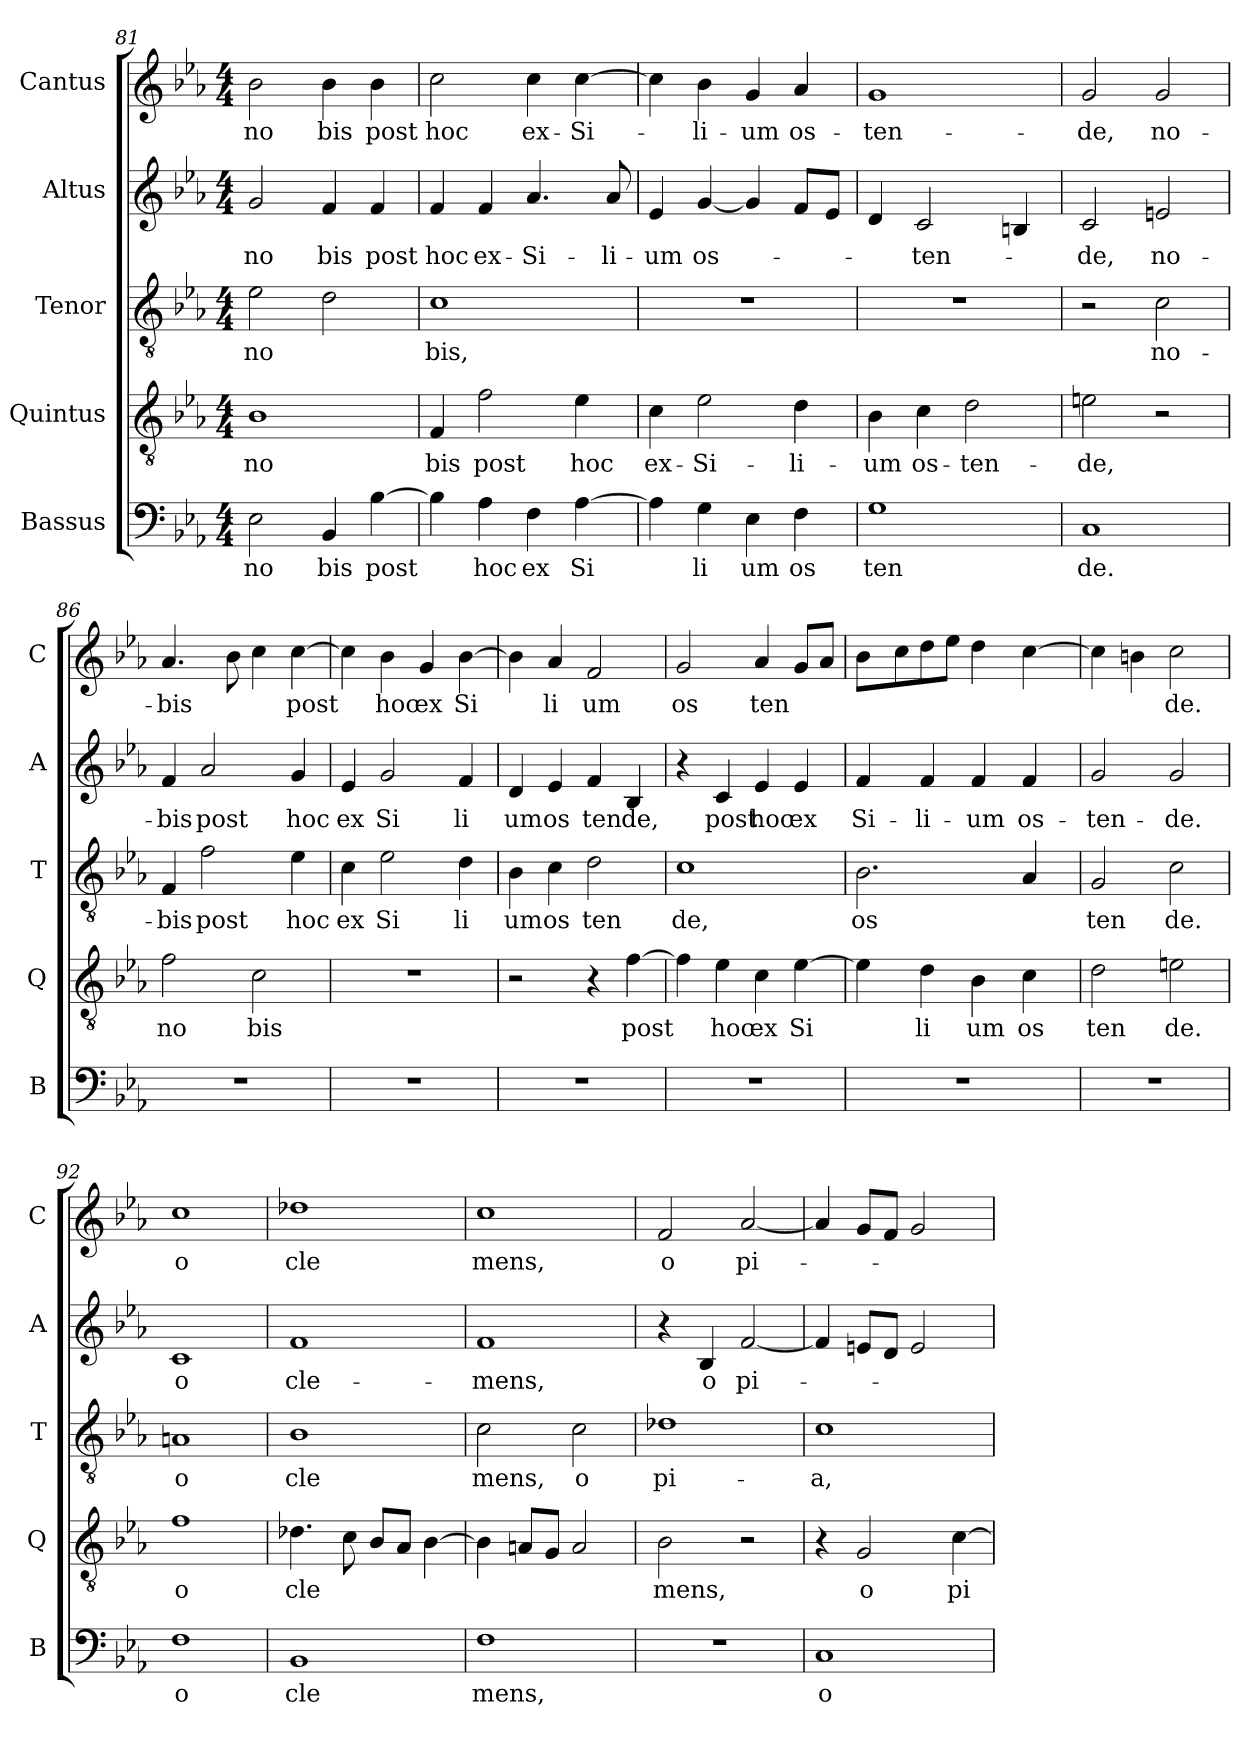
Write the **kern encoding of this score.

**kern	**text	**kern	**text	**kern	**text	**kern	**text	**kern	**text
*part5	*part5	*part4	*part4	*part3	*part3	*part2	*part2	*part1	*part1
*staff5	*staff5	*staff4	*staff4	*staff3	*staff3	*staff2	*staff2	*staff1	*staff1
*I"Bassus	*	*I"Quintus	*	*I"Tenor	*	*I"Altus	*	*I"Cantus	*
*I'B	*	*I'Q	*	*I'T	*	*I'A	*	*I'C	*
*clefF4	*	*clefGv2	*	*clefGv2	*	*clefG2	*	*clefG2	*
*k[b-e-a-]	*	*k[b-e-a-]	*	*k[b-e-a-]	*	*k[b-e-a-]	*	*k[b-e-a-]	*
*E-:	*	*E-:	*	*E-:	*	*E-:	*	*E-:	*
*M4/4	*	*M4/4	*	*M4/4	*	*M4/4	*	*M4/4	*
=81	=81	=81	=81	=81	=81	=81	=81	=81	=81
!	!LO:LY:b:cj	!	!LO:LY:b:cj	!	!LO:LY:b:cj	!	!LO:LY:b:cj	!	!LO:LY:b:cj
2E-\	no	1B-	no	2e-\	no	2g/	no	2b-\	no
!	!LO:LY:b:cj	!	!	!	!	!	!LO:LY:b:cj	!	!LO:LY:b:cj
4BB-/	bis	.	.	2d\	.	4f/	bis	4b-\	bis
!	!LO:LY:b	!	!	!	!	!	!LO:LY:b:cj	!	!LO:LY:b:cj
[>4B-\	post	.	.	.	.	4f/	post	4b-\	post
!!LO:PB:g=z
=82	=82	=82	=82	=82	=82	=82	=82	=82	=82
!	!	!	!LO:LY:b:cj	!	!LO:LY:b:cj	!	!LO:LY:b:cj	!	!LO:LY:b:cj
4B-\]	.	4F/	bis	1c	bis,	4f/	hoc	2cc\	hoc
!	!LO:LY:b:cj	!	!LO:LY:b:cj	!	!	!	!LO:LY:b:cj	!	!
4A-\	hoc	2f\	post	.	.	4f/	ex-	.	.
!	!LO:LY:b:cj	!	!	!	!	!	!LO:LY:b:cj	!	!LO:LY:b:cj
4F\	ex	.	.	.	.	4.a-/	-Si-	4cc\	ex-
!	!LO:LY:b:cj	!	!LO:LY:b:cj	!	!	!	!	!	!LO:LY:b:cj
[>4A-\	Si	4e-\	hoc	.	.	.	.	[>4cc\	-Si-
!	!	!	!	!	!	!	!LO:LY:b:cj	!	!
.	.	.	.	.	.	8a-/	-li-	.	.
=83	=83	=83	=83	=83	=83	=83	=83	=83	=83
!	!	!	!LO:LY:b:cj	!	!	!	!LO:LY:b:cj	!	!
4A-\]	.	4c\	ex-	1r	.	4e-/	-um	4cc\]	.
!	!LO:LY:b:cj	!	!LO:LY:b:cj	!	!	!	!LO:LY:b:cj	!	!LO:LY:b:cj
4G\	li	2e-\	-Si-	.	.	[<4g/	os-	4b-\	-li-
!	!LO:LY:b:cj	!	!	!	!	!	!	!	!LO:LY:b:cj
4E-\	um	.	.	.	.	4g/]	.	4g/	-um
!	!LO:LY:b:cj	!	!LO:LY:b:cj	!	!	!	!	!	!LO:LY:b:cj
4F\	os	4d\	-li-	.	.	8f/L	.	4a-/	os-
.	.	.	.	.	.	8e-/J	.	.	.
=84	=84	=84	=84	=84	=84	=84	=84	=84	=84
!	!LO:LY:b:cj	!	!LO:LY:b:cj	!	!	!	!	!	!LO:LY:b:cj
1G	ten	4B-\	-um	1r	.	4d/	.	1g	-ten-
!	!	!	!LO:LY:b:cj	!	!	!	!LO:LY:b	!	!
.	.	4c\	os-	.	.	2c/	-ten-	.	.
!	!	!	!LO:LY:b:cj	!	!	!	!	!	!
.	.	2d\	-ten-	.	.	.	.	.	.
.	.	.	.	.	.	4B/	.	.	.
=85	=85	=85	=85	=85	=85	=85	=85	=85	=85
!	!LO:LY:b:cj	!	!LO:LY:b:cj	!	!	!	!LO:LY:b:cj	!	!LO:LY:b:cj
1C	de.	2en\	-de,	2r	.	2c/	-de,	2g/	-de,
!	!	!	!	!	!LO:LY:b:cj	!	!LO:LY:b:cj	!	!LO:LY:b:cj
.	.	2r	.	2c\	no-	2en/	no-	2g/	no-
!!LO:LB:g=z
=86	=86	=86	=86	=86	=86	=86	=86	=86	=86
!	!	!	!LO:LY:b:cj	!	!LO:LY:b:cj	!	!LO:LY:b:cj	!	!LO:LY:b
1r	.	2f\	no	4F/	-bis	4f/	-bis	4.a-/	-bis
!	!	!	!	!	!LO:LY:b:cj	!	!LO:LY:b:cj	!	!
.	.	.	.	2f\	post	2a-/	post	.	.
.	.	.	.	.	.	.	.	8b-\	.
!	!	!	!LO:LY:b:cj	!	!	!	!	!	!
.	.	2c\	bis	.	.	.	.	4cc\	.
!	!	!	!	!	!LO:LY:b:cj	!	!LO:LY:b:cj	!	!LO:LY:b
.	.	.	.	4e-\	hoc	4g/	hoc	[>4cc\	post
=87	=87	=87	=87	=87	=87	=87	=87	=87	=87
!	!	!	!	!	!LO:LY:b:cj	!	!LO:LY:b:cj	!	!
1r	.	1r	.	4c\	ex	4e-/	ex	4cc\]	.
!	!	!	!	!	!LO:LY:b:cj	!	!LO:LY:b:cj	!	!LO:LY:b:cj
.	.	.	.	2e-\	Si	2g/	Si	4b-\	hoc
!	!	!	!	!	!	!	!	!	!LO:LY:b:cj
.	.	.	.	.	.	.	.	4g/	ex
!	!	!	!	!	!LO:LY:b:cj	!	!LO:LY:b:cj	!	!LO:LY:b:cj
.	.	.	.	4d\	li	4f/	li	[>4b-\	Si
=88	=88	=88	=88	=88	=88	=88	=88	=88	=88
!	!	!	!	!	!LO:LY:b:cj	!	!LO:LY:b:cj	!	!
1r	.	2r	.	4B-\	um	4d/	um	4b-\]	.
!	!	!	!	!	!LO:LY:b:cj	!	!LO:LY:b:cj	!	!LO:LY:b:cj
.	.	.	.	4c\	os	4e-/	os	4a-/	li
!	!	!	!	!	!LO:LY:b:cj	!	!LO:LY:b:cj	!	!LO:LY:b:cj
.	.	4r	.	2d\	ten	4f/	ten	2f/	um
!	!	!	!LO:LY:b	!	!	!	!LO:LY:b:cj	!	!
.	.	[>4f\	post	.	.	4B-/	de,	.	.
=89	=89	=89	=89	=89	=89	=89	=89	=89	=89
!	!	!	!	!	!LO:LY:b:cj	!	!	!	!LO:LY:b:cj
1r	.	4f\]	.	1c	de,	4r	.	2g/	os
!	!	!	!LO:LY:b:cj	!	!	!	!LO:LY:b:cj	!	!
.	.	4e-\	hoc	.	.	4c/	post	.	.
!	!	!	!LO:LY:b:cj	!	!	!	!LO:LY:b:cj	!	!LO:LY:b
.	.	4c\	ex	.	.	4e-/	hoc	4a-/	ten
!	!	!	!LO:LY:b:cj	!	!	!	!LO:LY:b:cj	!	!
.	.	[>4e-\	Si	.	.	4e-/	ex	8g/L	.
.	.	.	.	.	.	.	.	8a-/J	.
!!LO:LB:g=z
=90	=90	=90	=90	=90	=90	=90	=90	=90	=90
!	!	!	!	!	!LO:LY:b:cj	!	!LO:LY:b:cj	!	!
*	*	*^	*	*	*	*	*	*^	*
1r	.	4e-\]	16ryy	.	2.B-\	os	4f/	Si-	8b-\L	16.ryy	.
.	.	.	2...ryy	.	.	.	.	.	.	.	.
.	.	.	.	.	.	.	.	.	.	2ryy	.
.	.	.	.	.	.	.	.	.	8cc\	.	.
!	!	!	!	!LO:LY:b:cj	!	!	!	!LO:LY:b:cj	!	!	!
.	.	4d\	.	li	.	.	4f/	-li-	8dd\	.	.
.	.	.	.	.	.	.	.	.	8ee-\J	.	.
!	!	!	!	!LO:LY:b:cj	!	!	!	!LO:LY:b:cj	!	!	!
.	.	4B-\	.	um	.	.	4f/	-um	4dd\	.	.
.	.	.	.	.	.	.	.	.	.	4ryy	.
!	!	!	!	!LO:LY:b:cj	!	!	!	!LO:LY:b:cj	!	!	!
.	.	4c\	.	os	4A-/	.	4f/	os-	[>4cc\	.	.
.	.	.	.	.	.	.	.	.	.	8ryy	.
.	.	.	.	.	.	.	.	.	.	32ryy	.
=91	=91	=91	=91	=91	=91	=91	=91	=91	=91	=91	=91
!	!	!	!	!LO:LY:b:cj	!	!LO:LY:b:cj	!	!LO:LY:b:cj	!	!	!
*	*	*v	*v	*	*	*	*	*	*v	*v	*
1r	.	2d\	ten	2G/	ten	2g/	-ten-	4cc\]	.
.	.	.	.	.	.	.	.	4b\	.
!	!	!	!LO:LY:b:cj	!	!LO:LY:b:cj	!	!LO:LY:b:cj	!	!LO:LY:b:cj
.	.	2en\	de.	2c\	de.	2g/	-de.	2cc\	de.
=92	=92	=92	=92	=92	=92	=92	=92	=92	=92
!	!LO:LY:b:cj	!	!LO:LY:b:cj	!	!LO:LY:b:cj	!	!LO:LY:b:cj	!	!LO:LY:b:cj
1F	o	1f	o	1An	o	1c	o	1cc	o
=93	=93	=93	=93	=93	=93	=93	=93	=93	=93
!	!LO:LY:b:cj	!	!LO:LY:b	!	!LO:LY:b:cj	!	!LO:LY:b:cj	!	!LO:LY:b:cj
1BB-	cle	4.d-X\	cle	1B-	cle	1f	cle-	1dd-X	cle
.	.	8c\	.	.	.	.	.	.	.
.	.	8B-/L	.	.	.	.	.	.	.
.	.	8A-/J	.	.	.	.	.	.	.
.	.	[>4B-\	.	.	.	.	.	.	.
=94	=94	=94	=94	=94	=94	=94	=94	=94	=94
!	!LO:LY:b:cj	!	!	!	!LO:LY:b:cj	!	!LO:LY:b:cj	!	!LO:LY:b:cj
1F	mens,	4B-\]	.	2c\	mens,	1f	-mens,	1cc	mens,
.	.	8An/L	.	.	.	.	.	.	.
.	.	8G/J	.	.	.	.	.	.	.
!	!	!	!	!	!LO:LY:b:cj	!	!	!	!
.	.	2A/	.	2c\	o	.	.	.	.
!!LO:PB:g=z
=95	=95	=95	=95	=95	=95	=95	=95	=95	=95
!	!	!	!LO:LY:b:cj	!	!LO:LY:b:cj	!	!	!	!LO:LY:b:cj
1r	.	2B-\	mens,	1d-X	pi-	4r	.	2f/	o
!	!	!	!	!	!	!	!LO:LY:b:cj	!	!
.	.	.	.	.	.	4B-/	o	.	.
!	!	!	!	!	!	!	!LO:LY:b:cj	!	!LO:LY:b:cj
.	.	2r	.	.	.	[<2f/	pi-	[<2a-/	pi-
=96	=96	=96	=96	=96	=96	=96	=96	=96	=96
!	!LO:LY:b:cj	!	!	!	!LO:LY:b:cj	!	!	!	!
1C	o	4r	.	1c	-a,	4f/]	.	4a-/]	.
!	!	!	!LO:LY:b:cj	!	!	!	!	!	!
.	.	2G/	o	.	.	8en/L	.	8g/L	.
.	.	.	.	.	.	8d/J	.	8f/J	.
.	.	.	.	.	.	2e/	.	2g/	.
!	!	!	!LO:LY:b:cj	!	!	!	!	!	!
.	.	[>4c\	pi-	.	.	.	.	.	.
=	=	=	=	=	=	=	=	=	=
*-	*-	*-	*-	*-	*-	*-	*-	*-	*-
